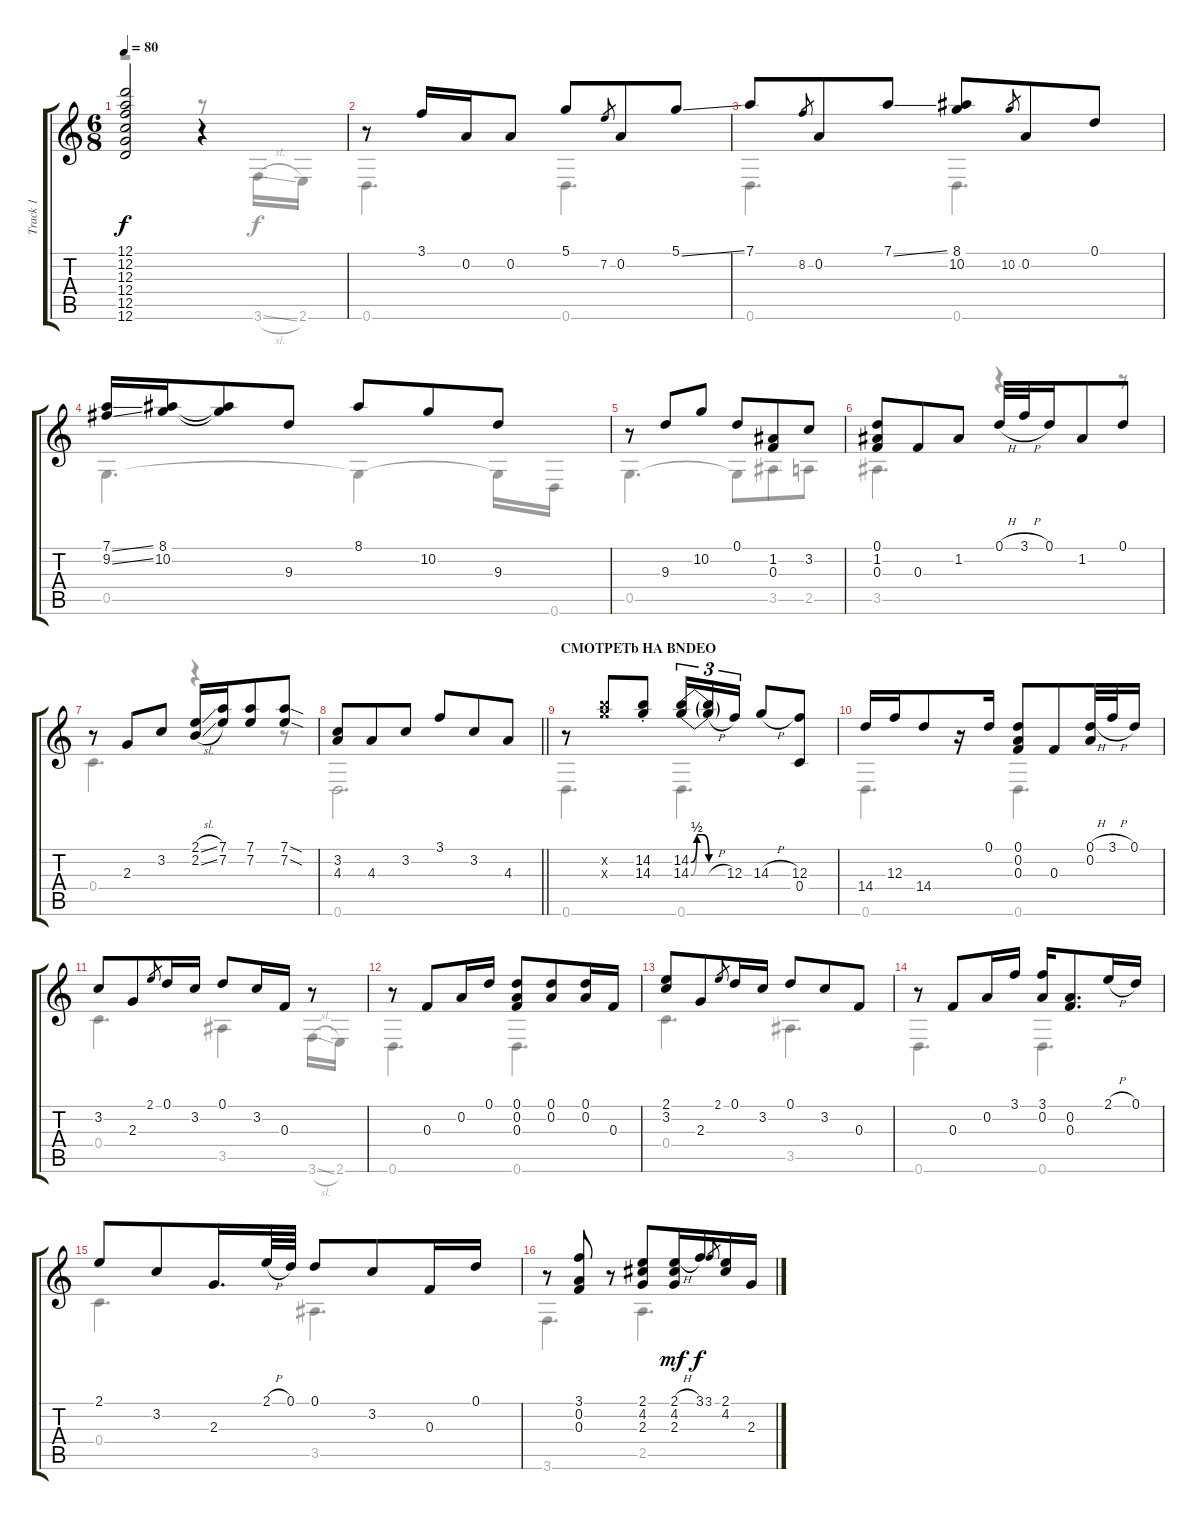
\track ("Track 1" "Track 1") {instrument acousticguitarsteel}
\staff {score tabs}
\tuning (D4 A3 F3 C3 G2 D2) {hide}
\voice
\ts (6 8)
\tempo 80
\clef g2
\ks c
(12.1{t} 12.2{t} 12.3{t} 12.4{t} 12.5{t} 12.6{t}).2{dy f} r.4 |
r.8 3.1.16 0.2.16 0.2.8 5.1.8 7.2.8{gr} 0.2.8 5.1{ss}.8 |
7.1.8 8.2.8{gr} 0.2.8 7.1{ss}.8 (8.1 10.2).8 10.2.8{gr} 0.2.8 0.1.8 |
(7.1{ss} 9.2{ss}).16 (8.1 10.2).16 (8.1{t} 10.2{t}).8 9.3.8 8.1.8 10.2.8 9.3.8 |
r.8 9.3.8 10.2.8 0.1.8 (1.2 0.3).8 3.2.8 |
(0.1 1.2 0.3).8 0.3.8 1.2.8 0.1{h}.32 3.1{h}.32 0.1.16 1.2.8 0.1.8 |
r.8 2.3.8 3.2.8 (2.1{sl} 2.2{sl}).16 (7.1 7.2).16 (7.1 7.2).8 (7.1{sod} 7.2{sod}).8 |
\barLineRight lightlight
(3.2 4.3).8 4.3.8 3.2.8 3.1.8 3.2.8 4.3.8 |
\section ("" "CMOTPETb HA BNDEO")
r.8 (14.2{x} 14.3{x}).8 (14.2{st} 14.3{st}).8 (14.2{be (custom 0 0 10 2 20 2 30 0 60 0)} 14.3{be (custom 0 0 10 2 20 2 30 0 60 0)}).16{tu (3 2)} (14.2{t} 14.3{h t}).16{tu (3 2)} 12.3.16{tu (3 2)} 14.3{h}.8 (12.3 0.4).8 |
14.4.16 12.3.16 14.4.8 r.16 0.1.16 (0.1 0.2 0.3).8 0.3.8 (0.1{h} 0.2).32 3.1{h}.32 0.1.16 |
3.2.8 2.3.8 2.1.8{gr} 0.1.16 3.2.16 0.1.8 3.2.16 0.3.16 r.8 |
r.8 0.3.8 0.2.16 0.1.16 (0.1 0.2 0.3).8 (0.1 0.2).8 (0.1 0.2).16 0.3.16 |
(2.1 3.2).8 2.3.8 2.1.8{gr} 0.1.16 3.2.16 0.1.8 3.2.8 0.3.8 |
r.8 0.3.8 0.2.16 3.1.16 (3.1 0.2).16 (0.2 0.3).8{d} 2.1{h}.16 0.1.16 |
2.1.8 3.2.8 2.3.16{d} 2.1{h}.64 0.1.64 0.1.8 3.2.8 0.3.16 0.1.16 |
r.8 (3.1 0.2 0.3).8 r.8 (2.1 4.2 2.3).8 (2.1{h} 4.2 2.3).16{dy mf} 3.1.16{dy f} 3.1.8{gr} (2.1 4.2).16 2.3.16
\voice
\clef g2
\ottava regular
\simile none
\ks c
r.2{dy f} r.8 3.6{sl}.16 2.6.16 |
0.6.4{d} 0.6.4{d} |
0.6.4{d} 0.6.4{d} |
0.5.4{d} 0.5{t}.4 0.5{t}.16 0.6.16 |
0.5.4{d} 0.5{t}.8 3.5.8 2.5.8 |
3.5.4{d} r.4 r.8 |
0.4.4{d} r.4 r.8 |
\barLineRight lightlight
0.6.2{d} |
0.6.4{d} 0.6.4{d} |
0.6.4{d} 0.6.4{d} |
0.4.4{d} 3.5.4 3.6{sl}.16 2.6.16 |
0.6.4{d} 0.6.4{d} |
0.4.4{d} 3.5.4{d} |
0.6.4{d} 0.6.4{d} |
0.4.4{d} 3.5.4{d} |
3.6.4{d} 2.5.4{d}
